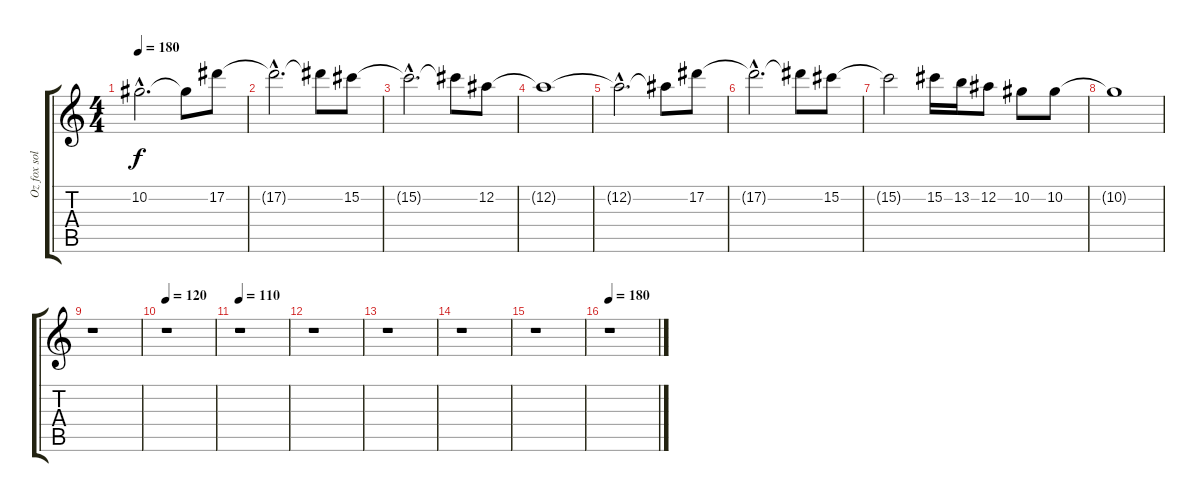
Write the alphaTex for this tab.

\track ("Oz fox solos" "Oz fox sol") {instrument distortionguitar}
\staff {score tabs}
\tuning (Eb4 Bb3 Gb3 Db3 Ab2 Eb2) {hide}
\ts (4 4)
\tempo 180
\clef g2
\ks c
10.2{hac t}.2{d dy f} 10.2{t}.8 17.2.8 |
17.2{hac t}.2{d} 17.2{t}.8 15.2.8 |
15.2{hac t}.2{d} 15.2{t}.8 12.2.8 |
12.2{t}.1 |
12.2{hac t}.2{d} 12.2{t}.8 17.2.8 |
17.2{hac t}.2{d} 17.2{t}.8 15.2.8 |
15.2{t}.2 15.2.16 13.2.16 12.2.8 10.2.8 10.2.8 |
10.2{t}.1 |
r.1 |
\tempo 120
r.1 |
\tempo 110
r.1 |
r.1 |
r.1 |
r.1 |
r.1 |
\tempo 180
r.1
